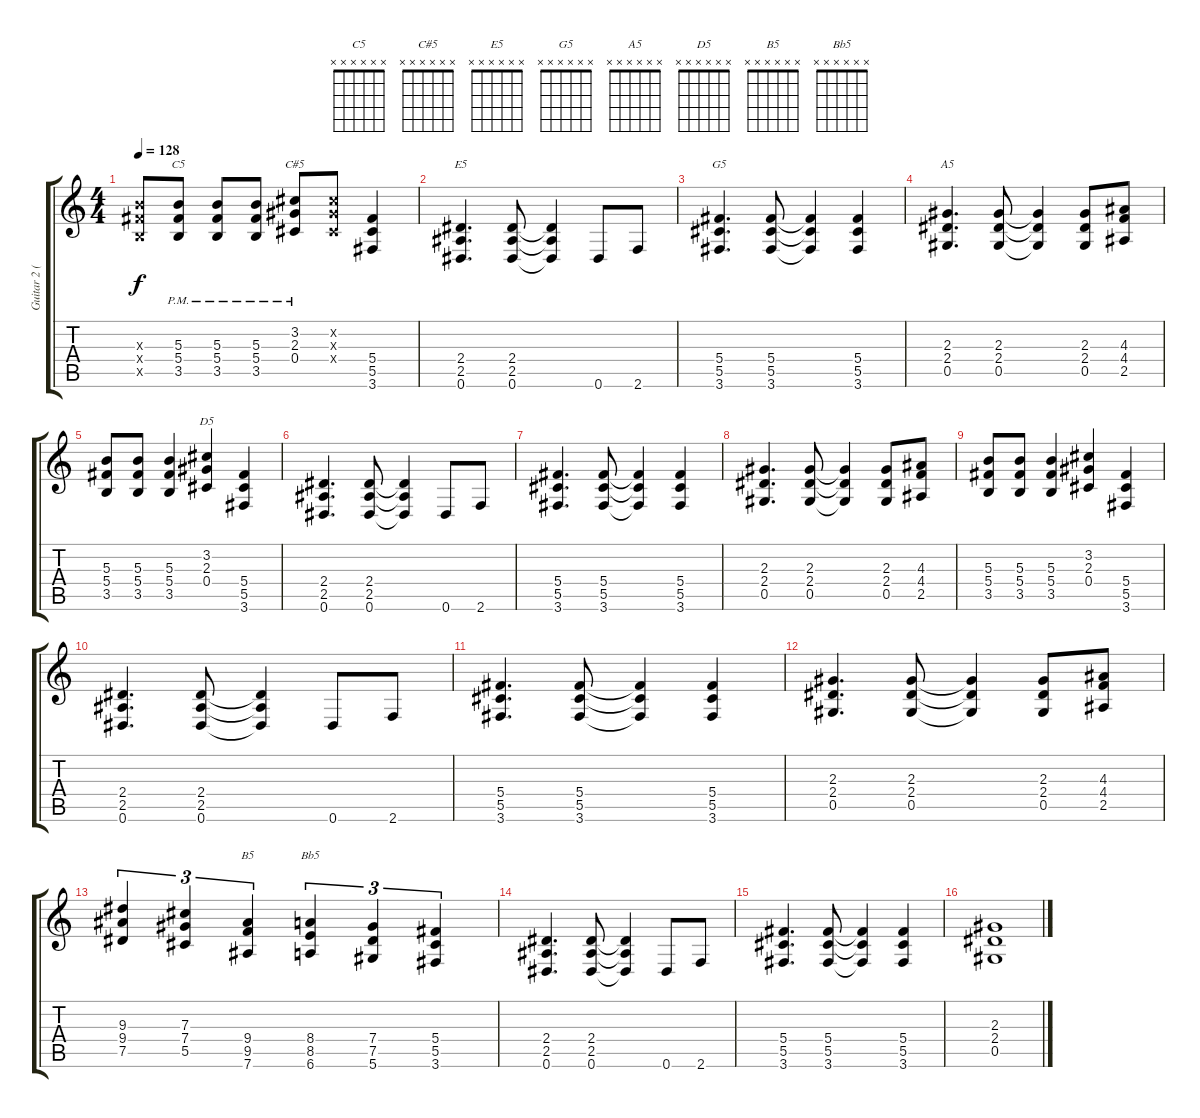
\track ("Guitar 2 (Izzy)" "Guitar 2 (") {instrument distortionguitar}
\staff {score tabs}
\tuning (Eb4 Bb3 Gb3 Db3 Ab2 Eb2) {hide}
\chord ("C5" x x x x x x)
\chord ("C#5" x x x x x x)
\chord ("E5" x x x x x x)
\chord ("G5" x x x x x x)
\chord ("A5" x x x x x x)
\chord ("D5" x x x x x x)
\chord ("B5" x x x x x x)
\chord ("Bb5" x x x x x x)
\ts (4 4)
\tempo 128
\clef g2
\ks c
(5.3{x} 5.4{x} 3.5{x}).8{dy f} (5.3{pm} 5.4{pm} 3.5).8{ch "C5"} (5.3{pm} 5.4{pm} 3.5).8 (5.3{pm} 5.4{pm} 3.5).8 (3.2{pm} 2.3{pm} 0.4{pm}).8{ch "C#5"} (3.2{x} 2.3{x} 0.4{x}).8 (5.4 5.5 3.6).4 |
(2.4 2.5 0.6).4{d ch "E5"} (2.4 2.5 0.6).8 (2.4{t} 2.5{t} 0.6{t}).4 0.6.8 2.6.8 |
(5.4 5.5 3.6).4{d ch "G5"} (5.4 5.5 3.6).8 (5.4{t} 5.5{t} 3.6{t}).4 (5.4 5.5 3.6).4 |
(2.3 2.4 0.5).4{d ch "A5"} (2.3 2.4 0.5).8 (2.3{t} 2.4{t} 0.5{t}).4 (2.3 2.4 0.5).8 (4.3 4.4 2.5).8 |
(5.3 5.4 3.5).8 (5.3 5.4 3.5).8 (5.3 5.4 3.5).4 (3.2 2.3 0.4).4{ch "D5"} (5.4 5.5 3.6).4 |
(2.4 2.5 0.6).4{d} (2.4 2.5 0.6).8 (2.4{t} 2.5{t} 0.6{t}).4 0.6.8 2.6.8 |
(5.4 5.5 3.6).4{d} (5.4 5.5 3.6).8 (5.4{t} 5.5{t} 3.6{t}).4 (5.4 5.5 3.6).4 |
(2.3 2.4 0.5).4{d} (2.3 2.4 0.5).8 (2.3{t} 2.4{t} 0.5{t}).4 (2.3 2.4 0.5).8 (4.3 4.4 2.5).8 |
(5.3 5.4 3.5).8 (5.3 5.4 3.5).8 (5.3 5.4 3.5).4 (3.2 2.3 0.4).4 (5.4 5.5 3.6).4 |
(2.4 2.5 0.6).4{d} (2.4 2.5 0.6).8 (2.4{t} 2.5{t} 0.6{t}).4 0.6.8 2.6.8 |
(5.4 5.5 3.6).4{d} (5.4 5.5 3.6).8 (5.4{t} 5.5{t} 3.6{t}).4 (5.4 5.5 3.6).4 |
(2.3 2.4 0.5).4{d} (2.3 2.4 0.5).8 (2.3{t} 2.4{t} 0.5{t}).4 (2.3 2.4 0.5).8 (4.3 4.4 2.5).8 |
(9.3 9.4 7.5).4{tu (3 2)} (7.3 7.4 5.5).4{tu (3 2)} (9.4 9.5 7.6).4{tu (3 2) ch "B5"} (8.4 8.5 6.6).4{tu (3 2) ch "Bb5"} (7.4 7.5 5.6).4{tu (3 2)} (5.4 5.5 3.6).4{tu (3 2)} |
(2.4 2.5 0.6).4{d} (2.4 2.5 0.6).8 (2.4{t} 2.5{t} 0.6{t}).4 0.6.8 2.6.8 |
(5.4 5.5 3.6).4{d} (5.4 5.5 3.6).8 (5.4{t} 5.5{t} 3.6{t}).4 (5.4 5.5 3.6).4 |
(2.3 2.4 0.5).1
